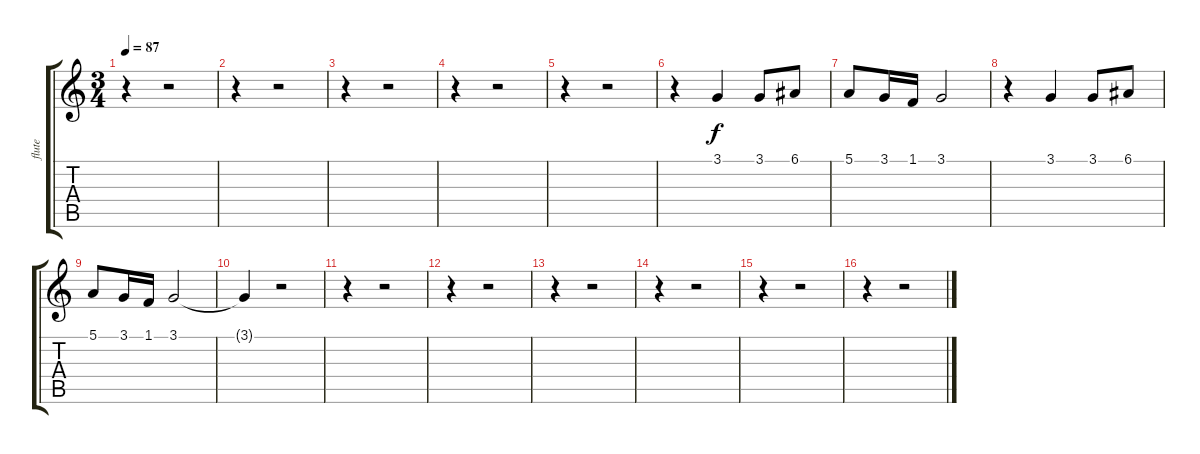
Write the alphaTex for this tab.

\track ("flute" "flute") {instrument flute}
\staff {score tabs}
\tuning (E4 B3 G3 D3 A2 E2) {hide}
\ts (3 4)
\tempo 87
\clef g2
\ks c
r.4{dy f} r.2 |
r.4 r.2 |
r.4 r.2 |
r.4 r.2 |
r.4 r.2 |
r.4 3.1.4 3.1.8 6.1.8 |
5.1.8 3.1.16 1.1.16 3.1.2 |
r.4 3.1.4 3.1.8 6.1.8 |
5.1.8 3.1.16 1.1.16 3.1.2 |
3.1{t}.4 r.2 |
r.4 r.2 |
r.4 r.2 |
r.4 r.2 |
r.4 r.2 |
r.4 r.2 |
r.4 r.2
